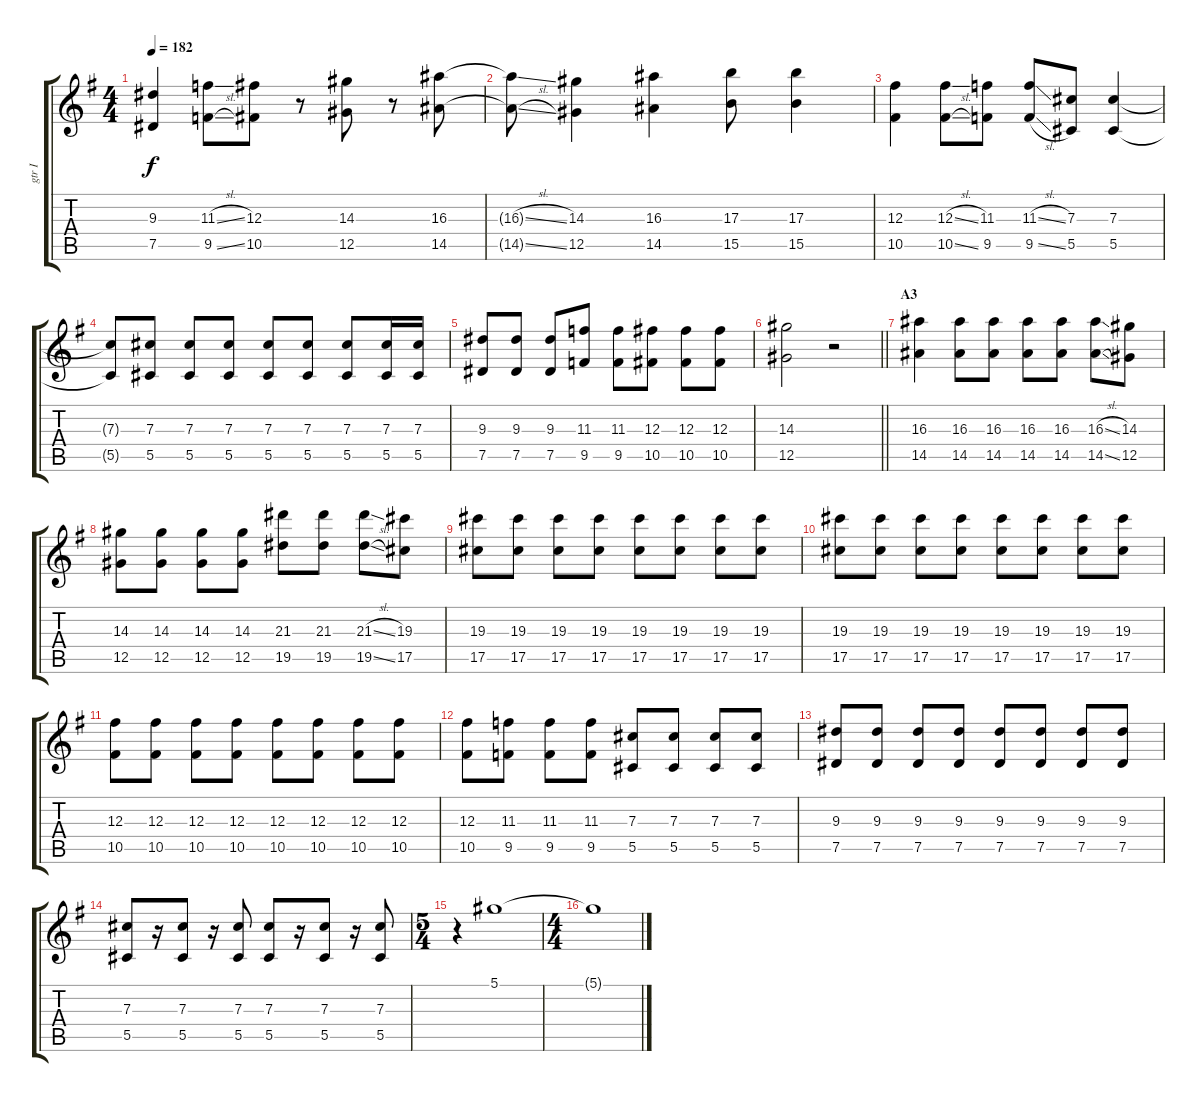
\track ("gtr I" "gtr I") {instrument distortionguitar}
\staff {score tabs}
\tuning (Eb4 Bb3 Gb3 Db3 Ab2 Eb2) {hide}
\ts (4 4)
\tempo 182
\clef g2
\ks g
(9.3 7.5).4{dy f} (11.3{sl} 9.5{sl}).8 (12.3 10.5).8 r.8 (14.3 12.5).8 r.8 (16.3 14.5).8 |
(16.3{sl t} 14.5{sl t}).8 (14.3 12.5).4 (16.3 14.5).4 (17.3 15.5).8 (17.3 15.5).4 |
(12.3 10.5).4 (12.3{sl} 10.5{sl}).8 (11.3 9.5).8 (11.3{sl} 9.5{sl}).8 (7.3 5.5).8 (7.3 5.5).4 |
(7.3{t} 5.5{t}).8 (7.3 5.5).8 (7.3 5.5).8 (7.3 5.5).8 (7.3 5.5).8 (7.3 5.5).8 (7.3 5.5).8 (7.3 5.5).16 (7.3 5.5).16 |
(9.3 7.5).8 (9.3 7.5).8 (9.3 7.5).8 (11.3 9.5).8 (11.3 9.5).8 (12.3 10.5).8 (12.3 10.5).8 (12.3 10.5).8 |
\barLineRight lightlight
(14.3 12.5).2 r.2 |
\section ("" "A3")
(16.3 14.5).4 (16.3 14.5).8 (16.3 14.5).8 (16.3 14.5).8 (16.3 14.5).8 (16.3{sl} 14.5{sl}).8 (14.3 12.5).8 |
(14.3 12.5).8 (14.3 12.5).8 (14.3 12.5).8 (14.3 12.5).8 (21.3 19.5).8 (21.3 19.5).8 (21.3{sl} 19.5{sl}).8 (19.3 17.5).8 |
(19.3 17.5).8 (19.3 17.5).8 (19.3 17.5).8 (19.3 17.5).8 (19.3 17.5).8 (19.3 17.5).8 (19.3 17.5).8 (19.3 17.5).8 |
(19.3 17.5).8 (19.3 17.5).8 (19.3 17.5).8 (19.3 17.5).8 (19.3 17.5).8 (19.3 17.5).8 (19.3 17.5).8 (19.3 17.5).8 |
(12.3 10.5).8 (12.3 10.5).8 (12.3 10.5).8 (12.3 10.5).8 (12.3 10.5).8 (12.3 10.5).8 (12.3 10.5).8 (12.3 10.5).8 |
(12.3 10.5).8 (11.3 9.5).8 (11.3 9.5).8 (11.3 9.5).8 (7.3 5.5).8 (7.3 5.5).8 (7.3 5.5).8 (7.3 5.5).8 |
(9.3 7.5).8 (9.3 7.5).8 (9.3 7.5).8 (9.3 7.5).8 (9.3 7.5).8 (9.3 7.5).8 (9.3 7.5).8 (9.3 7.5).8 |
(7.3 5.5).8 r.16 (7.3 5.5).8 r.16 (7.3 5.5).8 (7.3 5.5).8 r.16 (7.3 5.5).8 r.16 (7.3 5.5).8 |
\ts (5 4)
r.4 5.1.1 |
\ts (4 4)
5.1{t}.1
